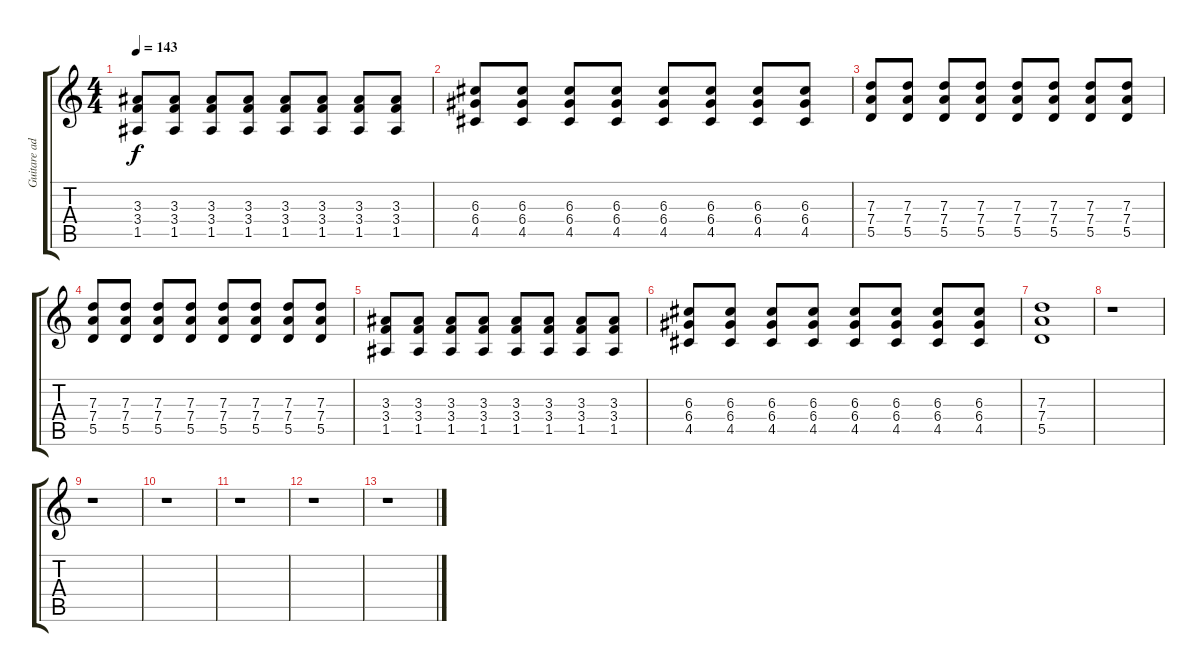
\track ("Guitare aditionnelle" "Guitare ad") {instrument distortionguitar}
\staff {score tabs}
\tuning (E4 B3 G3 D3 A2 E2) {hide}
\ts (4 4)
\tempo 143
\clef g2
\ks c
(3.3 3.4 1.5).8{dy f} (3.3 3.4 1.5).8 (3.3 3.4 1.5).8 (3.3 3.4 1.5).8 (3.3 3.4 1.5).8 (3.3 3.4 1.5).8 (3.3 3.4 1.5).8 (3.3 3.4 1.5).8 |
(6.3 6.4 4.5).8 (6.3 6.4 4.5).8 (6.3 6.4 4.5).8 (6.3 6.4 4.5).8 (6.3 6.4 4.5).8 (6.3 6.4 4.5).8 (6.3 6.4 4.5).8 (6.3 6.4 4.5).8 |
(7.3 7.4 5.5).8 (7.3 7.4 5.5).8 (7.3 7.4 5.5).8 (7.3 7.4 5.5).8 (7.3 7.4 5.5).8 (7.3 7.4 5.5).8 (7.3 7.4 5.5).8 (7.3 7.4 5.5).8 |
(7.3 7.4 5.5).8 (7.3 7.4 5.5).8 (7.3 7.4 5.5).8 (7.3 7.4 5.5).8 (7.3 7.4 5.5).8 (7.3 7.4 5.5).8 (7.3 7.4 5.5).8 (7.3 7.4 5.5).8 |
(3.3 3.4 1.5).8 (3.3 3.4 1.5).8 (3.3 3.4 1.5).8 (3.3 3.4 1.5).8 (3.3 3.4 1.5).8 (3.3 3.4 1.5).8 (3.3 3.4 1.5).8 (3.3 3.4 1.5).8 |
(6.3 6.4 4.5).8 (6.3 6.4 4.5).8 (6.3 6.4 4.5).8 (6.3 6.4 4.5).8 (6.3 6.4 4.5).8 (6.3 6.4 4.5).8 (6.3 6.4 4.5).8 (6.3 6.4 4.5).8 |
(7.3 7.4 5.5).1 |
r.1 |
r.1 |
r.1 |
r.1 |
r.1 |
r.1
